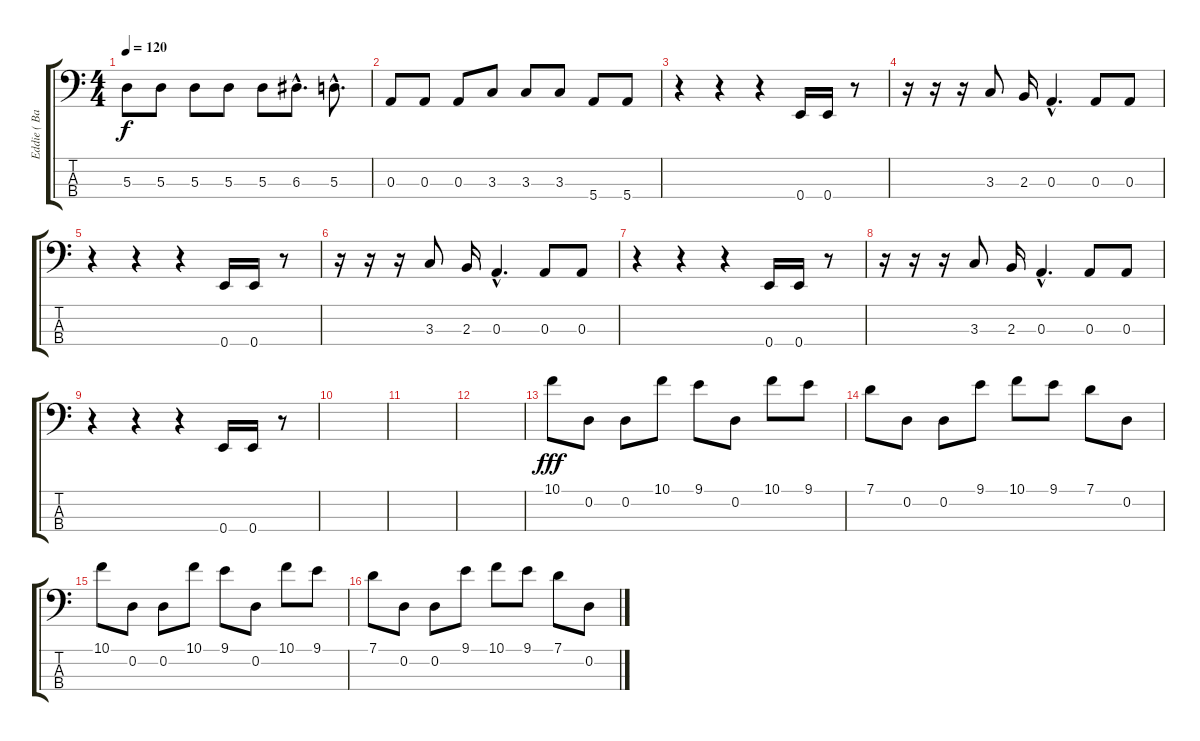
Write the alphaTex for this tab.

\track ("Eddie ( Bass )" "Eddie ( Ba") {instrument electricbassfinger}
\staff {score tabs}
\tuning (G2 D2 A1 E1) {hide}
\ts (4 4)
\tempo 120
\clef f4
\ks c
5.3.8{dy f} 5.3.8 5.3.8 5.3.8 5.3.8 6.3{hac}.8{d} 5.3{hac}.8{d} |
0.3.8 0.3.8 0.3.8 3.3.8 3.3.8 3.3.8 5.4.8 5.4.8 |
r.4 r.4 r.4 0.4.16 0.4.16 r.8 |
r.16 r.16 r.16 3.3.8 2.3.16 0.3{hac}.4{d} 0.3.8 0.3.8 |
r.4 r.4 r.4 0.4.16 0.4.16 r.8 |
r.16 r.16 r.16 3.3.8 2.3.16 0.3{hac}.4{d} 0.3.8 0.3.8 |
r.4 r.4 r.4 0.4.16 0.4.16 r.8 |
r.16 r.16 r.16 3.3.8 2.3.16 0.3{hac}.4{d} 0.3.8 0.3.8 |
r.4 r.4 r.4 0.4.16 0.4.16 r.8 |
|
|
|
10.1.8{dy fff} 0.2.8 0.2.8 10.1.8 9.1.8 0.2.8 10.1.8 9.1.8 |
7.1.8 0.2.8 0.2.8 9.1.8 10.1.8 9.1.8 7.1.8 0.2.8 |
10.1.8 0.2.8 0.2.8 10.1.8 9.1.8 0.2.8 10.1.8 9.1.8 |
7.1.8 0.2.8 0.2.8 9.1.8 10.1.8 9.1.8 7.1.8 0.2.8
